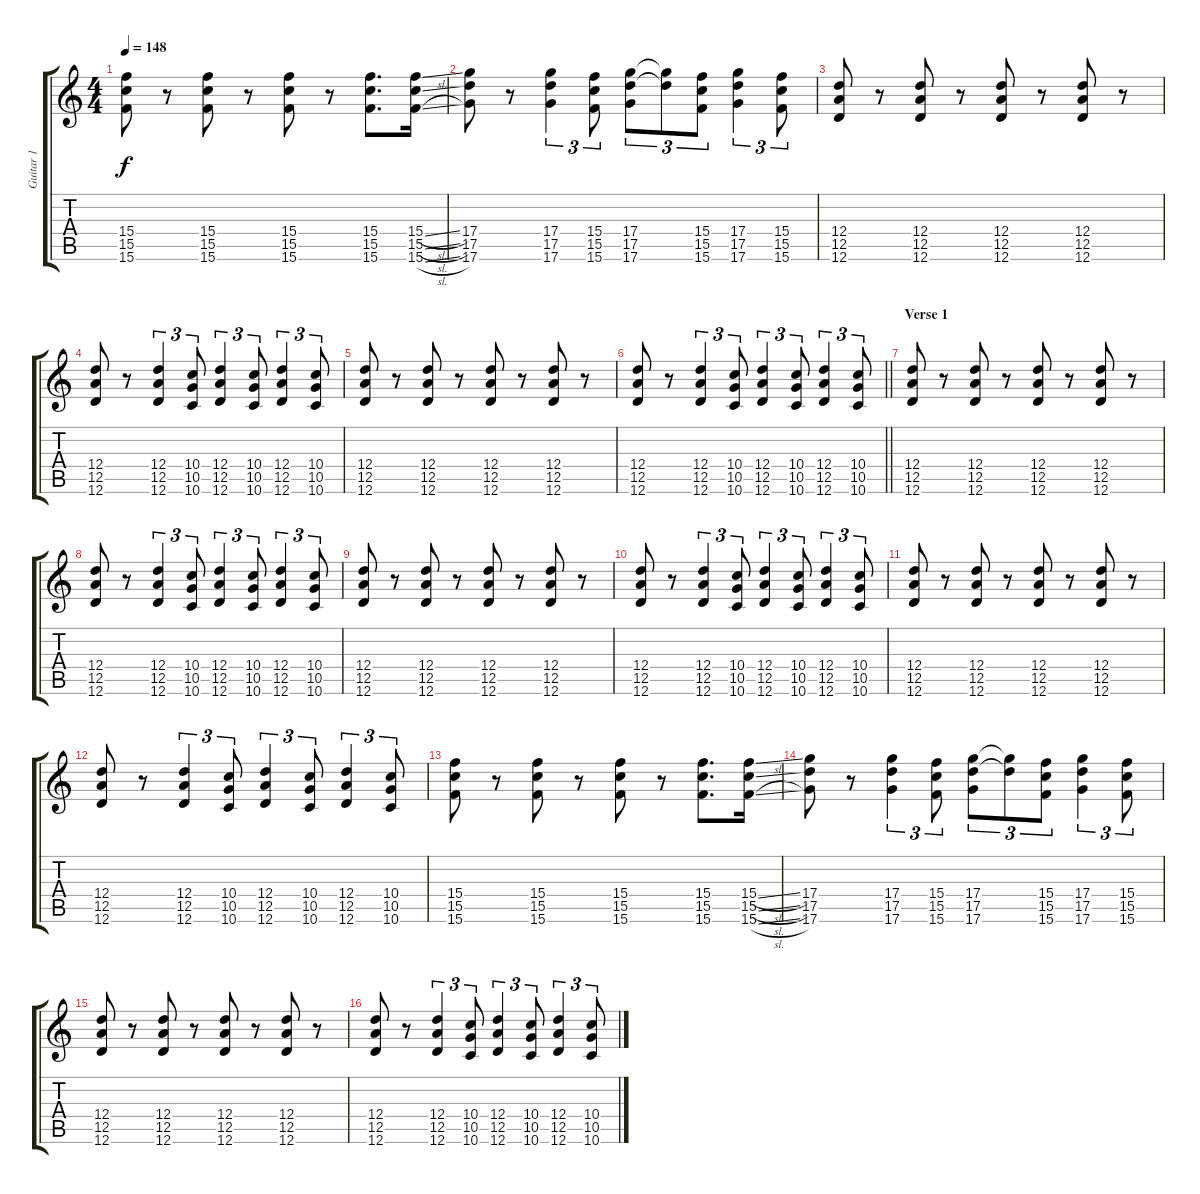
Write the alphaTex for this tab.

\track ("Guitar 1" "Guitar 1") {instrument overdrivenguitar}
\staff {score tabs}
\tuning (E4 B3 G3 D3 A2 D2) {hide}
\ts (4 4)
\tempo 148
\clef g2
\ks c
(15.4 15.5 15.6).8{dy f} r.8 (15.4 15.5 15.6).8 r.8 (15.4 15.5 15.6).8 r.8 (15.4 15.5 15.6).8{d} (15.4{sl} 15.5{sl} 15.6{sl}).16 |
(17.4 17.5 17.6).8 r.8 (17.4 17.5 17.6).4{tu (3 2)} (15.4 15.5 15.6).8{tu (3 2)} (17.4 17.5 17.6).8{tu (3 2)} (17.4{t} 17.5{t}).8{tu (3 2)} (15.4 15.5 15.6).8{tu (3 2)} (17.4 17.5 17.6).4{tu (3 2)} (15.4 15.5 15.6).8{tu (3 2)} |
(12.4 12.5 12.6).8 r.8 (12.4 12.5 12.6).8 r.8 (12.4 12.5 12.6).8 r.8 (12.4 12.5 12.6).8 r.8 |
(12.4 12.5 12.6).8 r.8 (12.4 12.5 12.6).4{tu (3 2)} (10.4 10.5 10.6).8{tu (3 2)} (12.4 12.5 12.6).4{tu (3 2)} (10.4 10.5 10.6).8{tu (3 2)} (12.4 12.5 12.6).4{tu (3 2)} (10.4 10.5 10.6).8{tu (3 2)} |
(12.4 12.5 12.6).8 r.8 (12.4 12.5 12.6).8 r.8 (12.4 12.5 12.6).8 r.8 (12.4 12.5 12.6).8 r.8 |
\barLineRight lightlight
(12.4 12.5 12.6).8 r.8 (12.4 12.5 12.6).4{tu (3 2)} (10.4 10.5 10.6).8{tu (3 2)} (12.4 12.5 12.6).4{tu (3 2)} (10.4 10.5 10.6).8{tu (3 2)} (12.4 12.5 12.6).4{tu (3 2)} (10.4 10.5 10.6).8{tu (3 2)} |
\section ("" "Verse 1")
(12.4 12.5 12.6).8 r.8 (12.4 12.5 12.6).8 r.8 (12.4 12.5 12.6).8 r.8 (12.4 12.5 12.6).8 r.8 |
(12.4 12.5 12.6).8 r.8 (12.4 12.5 12.6).4{tu (3 2)} (10.4 10.5 10.6).8{tu (3 2)} (12.4 12.5 12.6).4{tu (3 2)} (10.4 10.5 10.6).8{tu (3 2)} (12.4 12.5 12.6).4{tu (3 2)} (10.4 10.5 10.6).8{tu (3 2)} |
(12.4 12.5 12.6).8 r.8 (12.4 12.5 12.6).8 r.8 (12.4 12.5 12.6).8 r.8 (12.4 12.5 12.6).8 r.8 |
(12.4 12.5 12.6).8 r.8 (12.4 12.5 12.6).4{tu (3 2)} (10.4 10.5 10.6).8{tu (3 2)} (12.4 12.5 12.6).4{tu (3 2)} (10.4 10.5 10.6).8{tu (3 2)} (12.4 12.5 12.6).4{tu (3 2)} (10.4 10.5 10.6).8{tu (3 2)} |
(12.4 12.5 12.6).8 r.8 (12.4 12.5 12.6).8 r.8 (12.4 12.5 12.6).8 r.8 (12.4 12.5 12.6).8 r.8 |
(12.4 12.5 12.6).8 r.8 (12.4 12.5 12.6).4{tu (3 2)} (10.4 10.5 10.6).8{tu (3 2)} (12.4 12.5 12.6).4{tu (3 2)} (10.4 10.5 10.6).8{tu (3 2)} (12.4 12.5 12.6).4{tu (3 2)} (10.4 10.5 10.6).8{tu (3 2)} |
(15.4 15.5 15.6).8 r.8 (15.4 15.5 15.6).8 r.8 (15.4 15.5 15.6).8 r.8 (15.4 15.5 15.6).8{d} (15.4{sl} 15.5{sl} 15.6{sl}).16 |
(17.4 17.5 17.6).8 r.8 (17.4 17.5 17.6).4{tu (3 2)} (15.4 15.5 15.6).8{tu (3 2)} (17.4 17.5 17.6).8{tu (3 2)} (17.4{t} 17.5{t}).8{tu (3 2)} (15.4 15.5 15.6).8{tu (3 2)} (17.4 17.5 17.6).4{tu (3 2)} (15.4 15.5 15.6).8{tu (3 2)} |
(12.4 12.5 12.6).8 r.8 (12.4 12.5 12.6).8 r.8 (12.4 12.5 12.6).8 r.8 (12.4 12.5 12.6).8 r.8 |
(12.4 12.5 12.6).8 r.8 (12.4 12.5 12.6).4{tu (3 2)} (10.4 10.5 10.6).8{tu (3 2)} (12.4 12.5 12.6).4{tu (3 2)} (10.4 10.5 10.6).8{tu (3 2)} (12.4 12.5 12.6).4{tu (3 2)} (10.4 10.5 10.6).8{tu (3 2)}
